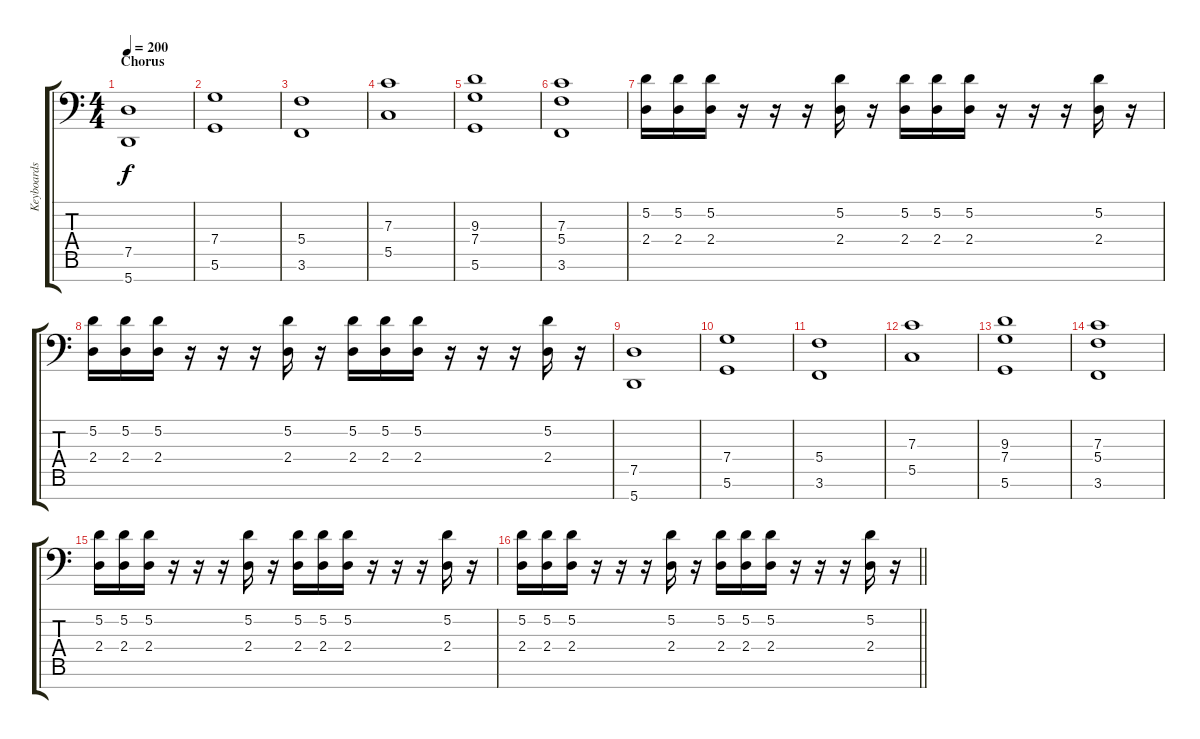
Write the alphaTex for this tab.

\track ("Keyboards (lead)" "Keyboards ") {instrument churchorgan}
\staff {score tabs}
\tuning (D4 A3 F3 C3 G2 D2 A1) {hide}
\ts (4 4)
\section ("" "Chorus")
\tempo 200
\clef f4
\ks c
(7.5 5.7).1{dy f volume 10 balance 8 instrument churchorgan} |
(7.4 5.6).1 |
(5.4 3.6).1 |
(7.3 5.5).1 |
(9.3 7.4 5.6).1 |
(7.3 5.4 3.6).1 |
(5.2 2.4).16 (5.2 2.4).16 (5.2 2.4).16 r.16 r.16 r.16 (5.2 2.4).16 r.16 (5.2 2.4).16 (5.2 2.4).16 (5.2 2.4).16 r.16 r.16 r.16 (5.2 2.4).16 r.16 |
(5.2 2.4).16 (5.2 2.4).16 (5.2 2.4).16 r.16 r.16 r.16 (5.2 2.4).16 r.16 (5.2 2.4).16 (5.2 2.4).16 (5.2 2.4).16 r.16 r.16 r.16 (5.2 2.4).16 r.16 |
(7.5 5.7).1 |
(7.4 5.6).1 |
(5.4 3.6).1 |
(7.3 5.5).1 |
(9.3 7.4 5.6).1 |
(7.3 5.4 3.6).1 |
(5.2 2.4).16 (5.2 2.4).16 (5.2 2.4).16 r.16 r.16 r.16 (5.2 2.4).16 r.16 (5.2 2.4).16 (5.2 2.4).16 (5.2 2.4).16 r.16 r.16 r.16 (5.2 2.4).16 r.16 |
\barLineRight lightlight
(5.2 2.4).16 (5.2 2.4).16 (5.2 2.4).16 r.16 r.16 r.16 (5.2 2.4).16 r.16 (5.2 2.4).16 (5.2 2.4).16 (5.2 2.4).16 r.16 r.16 r.16 (5.2 2.4).16 r.16
